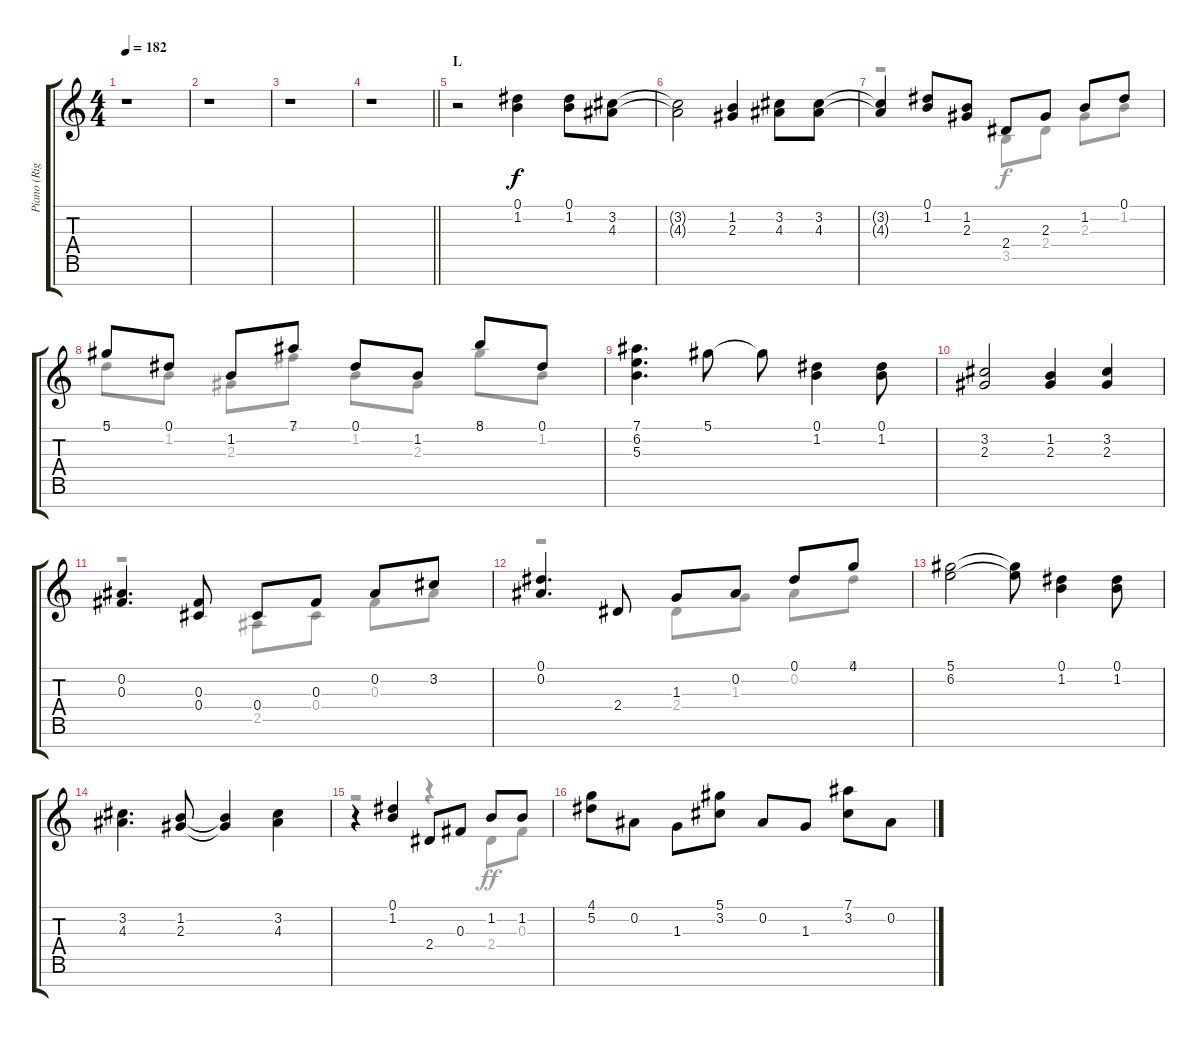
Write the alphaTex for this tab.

\track ("Piano (Right Hand)" "Piano (Rig") {instrument acousticgrandpiano}
\staff {score tabs}
\tuning (Eb5 Bb4 Gb4 Db4 Ab3 Eb3 Bb2) {hide}
\voice
\ts (4 4)
\tempo 182
\clef g2
\ks c
r.1{dy f} |
r.1 |
r.1 |
\barLineRight lightlight
r.1 |
\section ("" "L")
r.2 (0.1 1.2).4 (0.1 1.2).8 (3.2 4.3).8 |
(3.2{t} 4.3{t}).2 (1.2 2.3).4 (3.2 4.3).8 (3.2 4.3).8 |
(3.2{t} 4.3{t}).4 (0.1 1.2).8 (1.2 2.3).8 2.4.8 2.3.8 1.2.8 0.1.8 |
5.1.8 0.1.8 1.2.8 7.1.8 0.1.8 1.2.8 8.1.8 0.1.8 |
(7.1 6.2 5.3).4{d} 5.1.8 5.1{t}.8 (0.1 1.2).4 (0.1 1.2).8 |
(3.2 2.3).2 (1.2 2.3).4 (3.2 2.3).4 |
(0.2 0.3).4{d} (0.3 0.4).8 0.4.8 0.3.8 0.2.8 3.2.8 |
(0.1 0.2).4{d} 2.4.8 1.3.8 0.2.8 0.1.8 4.1.8 |
(5.1 6.2).2 (5.1{t} 6.2{t}).8 (0.1 1.2).4 (0.1 1.2).8 |
(3.2 4.3).4{d} (1.2 2.3).8 (1.2{t} 2.3{t}).4 (3.2 4.3).4 |
r.4 (0.1 1.2).4 2.4.8 0.3.8 1.2.8 1.2.8 |
(4.1 5.2).8 0.2.8 1.3.8 (5.1 3.2).8 0.2.8 1.3.8 (7.1 3.2).8 0.2.8
\voice
\clef g2
\ottava regular
\simile none
\ks c
|
|
|
\barLineRight lightlight
|
|
|
r.2 3.5.8 2.4.8 2.3.8 1.2.8 |
0.1.8 1.2.8 2.3.8 3.1.8 1.2.8 2.3.8 5.1.8 1.2.8 |
|
|
r.2 2.5.8 0.4.8 0.3.8 0.2.8 |
r.2 2.4.8 1.3.8 0.2.8 0.1.8 |
|
|
r.2 r.4 2.4.8{dy ff} 0.3.8 |
